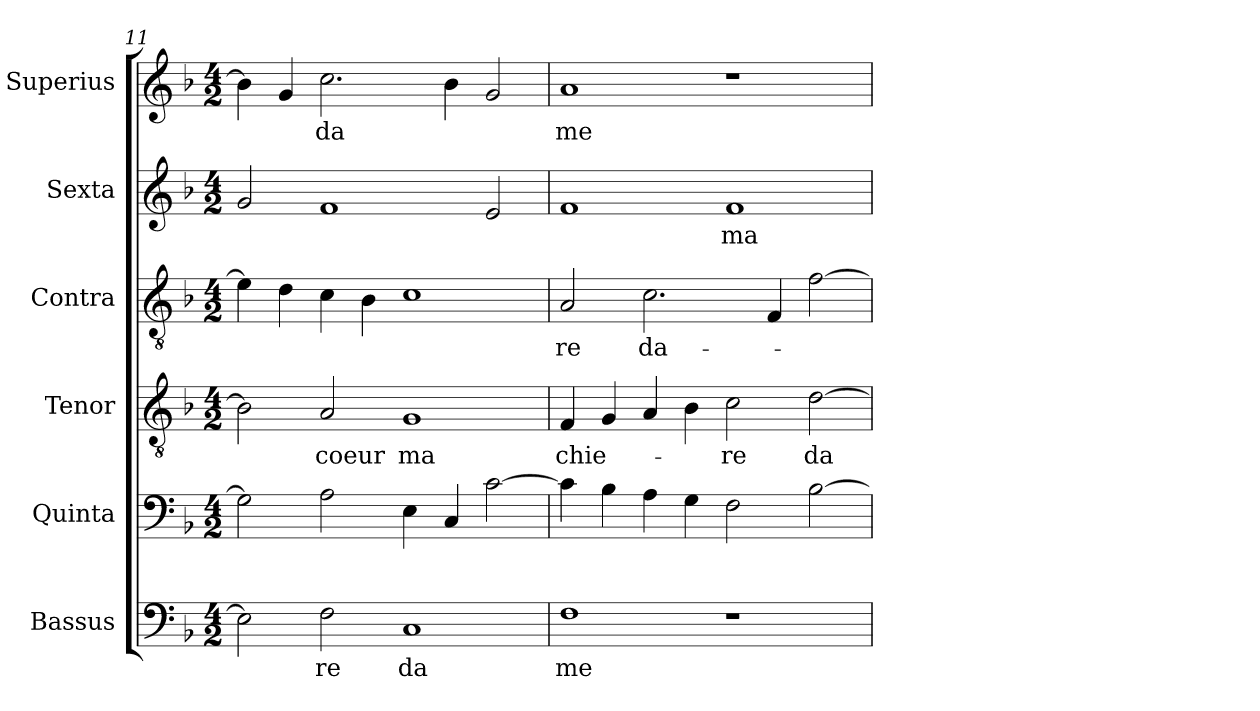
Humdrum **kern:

**kern	**text	**kern	**kern	**text	**kern	**text	**kern	**text	**kern	**text
*part6	*part6	*part5	*part4	*part4	*part3	*part3	*part2	*part2	*part1	*part1
*staff6	*staff6	*staff5	*staff4	*staff4	*staff3	*staff3	*staff2	*staff2	*staff1	*staff1
*I"Bassus	*	*I"Quinta	*I"Tenor	*	*I"Contra	*	*I"Sexta	*	*I"Superius	*
*clefF4	*	*clefF4	*clefGv2	*	*clefGv2	*	*clefG2	*	*clefG2	*
*k[b-]	*	*k[b-]	*k[b-]	*	*k[b-]	*	*k[b-]	*	*k[b-]	*
*F:	*	*F:	*F:	*	*F:	*	*F:	*	*F:	*
*M4/2	*	*M4/2	*M4/2	*	*M4/2	*	*M4/2	*	*M4/2	*
=11	=11	=11	=11	=11	=11	=11	=11	=11	=11	=11
2E-\]	.	2G\]	2B-\]	.	4e-\]	.	2g/	.	4b-\]	.
.	.	.	.	.	4d\	.	.	.	4g/	.
!	!LO:LY:b:cj	!	!	!LO:LY:b:cj	!	!	!	!	!	!LO:LY:b:cj
2F\	re	2A\	2A/	coeur	4c\	.	1f	.	2.cc\	da
.	.	.	.	.	4B-\	.	.	.	.	.
!	!LO:LY:b:cj	!	!	!LO:LY:b:cj	!	!	!	!	!	!
1C	da	4E\	1G	ma	1c	.	.	.	.	.
.	.	4C/	.	.	.	.	.	.	4b-\	.
.	.	[>2c\	.	.	.	.	2e/	.	2g/	.
=12	=12	=12	=12	=12	=12	=12	=12	=12	=12	=12
!	!LO:LY:b:cj	!	!	!LO:LY:b	!	!LO:LY:b:cj	!	!	!	!LO:LY:b:cj
1F	me	4c\]	4F/	chie-	2A/	-re	1f	.	1a	me
.	.	4B-\	4G/	.	.	.	.	.	.	.
!	!	!	!	!	!	!LO:LY:b:cj	!	!	!	!
.	.	4A\	4A/	.	2.c\	da-	.	.	.	.
.	.	4G\	4B-\	.	.	.	.	.	.	.
!	!	!	!	!LO:LY:b:cj	!	!	!	!LO:LY:b:cj	!	!
1r	.	2F\	2c\	-re	.	.	1f	ma	1r	.
.	.	.	.	.	4F/	.	.	.	.	.
!	!	!	!	!LO:LY:b:cj	!	!	!	!	!	!
.	.	[>2B-\	[>2d\	da-	[>2f\	.	.	.	.	.
=	=	=	=	=	=	=	=	=	=	=
*-	*-	*-	*-	*-	*-	*-	*-	*-	*-	*-
